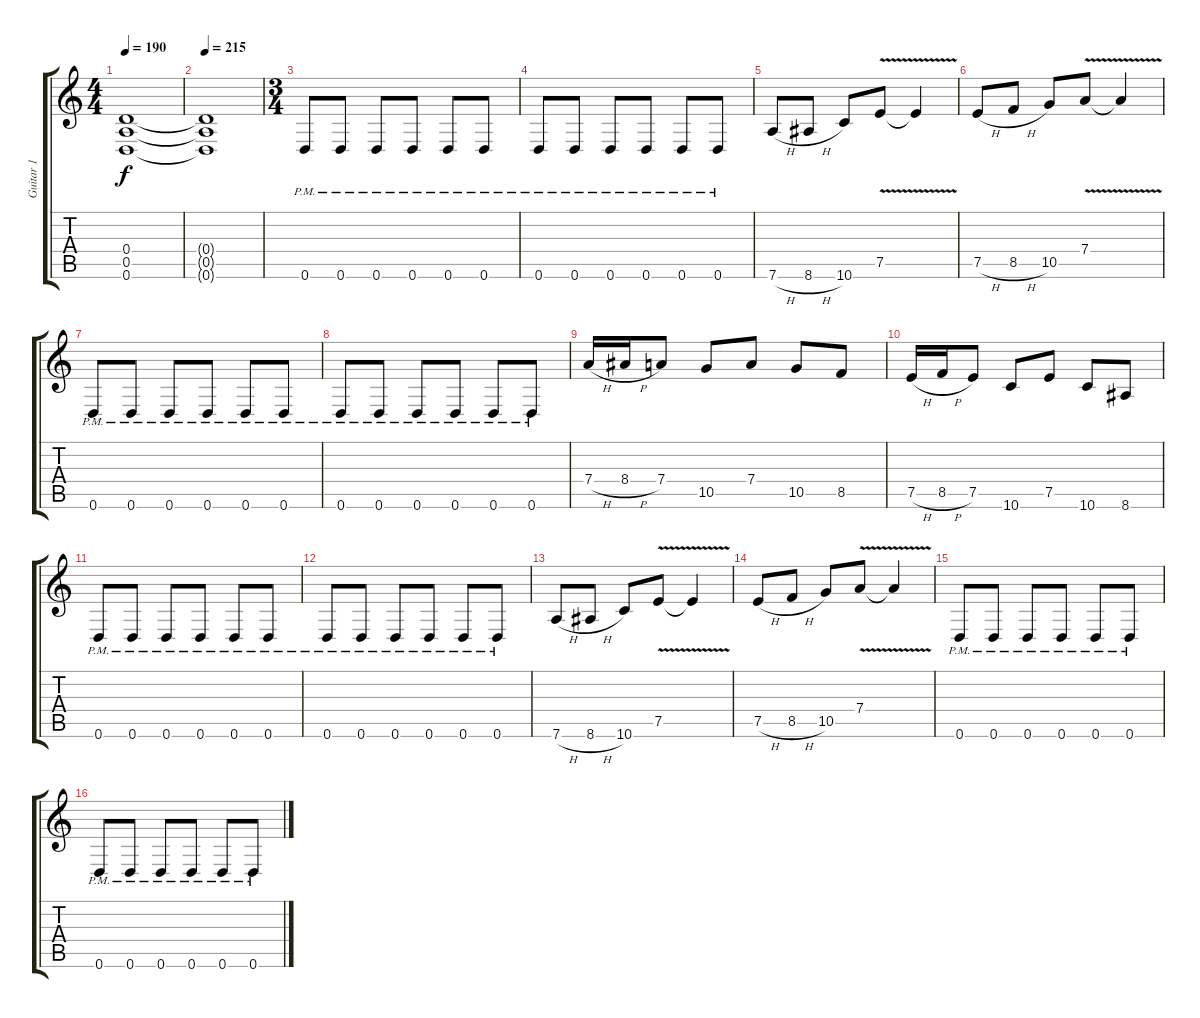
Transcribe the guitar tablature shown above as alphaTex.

\track ("Guitar 1" "Guitar 1") {instrument distortionguitar}
\staff {score tabs}
\tuning (E4 B3 G3 D3 A2 D2) {hide}
\ts (4 4)
\tempo 190
\clef g2
\ks c
(0.4 0.5 0.6).1{dy f} |
\tempo 215
(0.4{t} 0.5{t} 0.6{t}).1 |
\ts (3 4)
0.6{pm}.8 0.6{pm}.8 0.6{pm}.8 0.6{pm}.8 0.6{pm}.8 0.6{pm}.8 |
0.6{pm}.8 0.6{pm}.8 0.6{pm}.8 0.6{pm}.8 0.6{pm}.8 0.6{pm}.8 |
7.6{h}.8 8.6{h}.8 10.6.8 7.5{v}.8 7.5{t}.4 |
7.5{h}.8 8.5{h}.8 10.5.8 7.4{v}.8 7.4{t}.4 |
0.6{pm}.8 0.6{pm}.8 0.6{pm}.8 0.6{pm}.8 0.6{pm}.8 0.6{pm}.8 |
0.6{pm}.8 0.6{pm}.8 0.6{pm}.8 0.6{pm}.8 0.6{pm}.8 0.6{pm}.8 |
7.4{h}.16 8.4{h}.16 7.4.8 10.5.8 7.4.8 10.5.8 8.5.8 |
7.5{h}.16 8.5{h}.16 7.5.8 10.6.8 7.5.8 10.6.8 8.6.8 |
0.6{pm}.8 0.6{pm}.8 0.6{pm}.8 0.6{pm}.8 0.6{pm}.8 0.6{pm}.8 |
0.6{pm}.8 0.6{pm}.8 0.6{pm}.8 0.6{pm}.8 0.6{pm}.8 0.6{pm}.8 |
7.6{h}.8 8.6{h}.8 10.6.8 7.5{v}.8 7.5{t}.4 |
7.5{h}.8 8.5{h}.8 10.5.8 7.4{v}.8 7.4{t}.4 |
0.6{pm}.8 0.6{pm}.8 0.6{pm}.8 0.6{pm}.8 0.6{pm}.8 0.6{pm}.8 |
0.6{pm}.8 0.6{pm}.8 0.6{pm}.8 0.6{pm}.8 0.6{pm}.8 0.6{pm}.8
